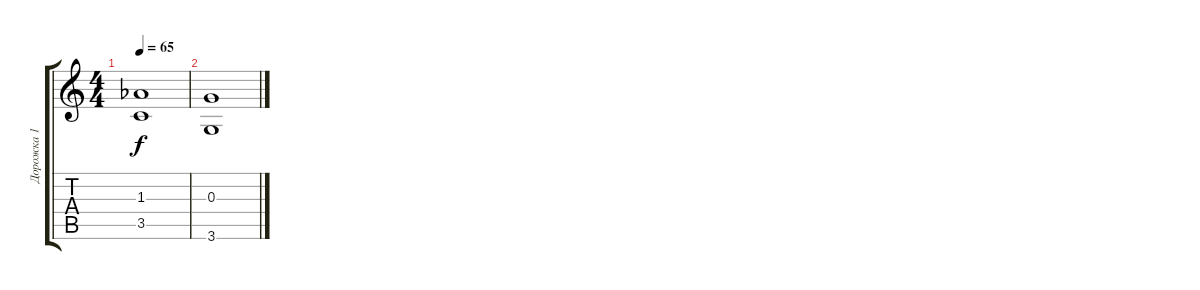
\track ("Дорожка 1" "Дорожка 1") {instrument distortionguitar}
\staff {score tabs}
\tuning (E4 B3 G3 D3 A2 E2) {hide}
\ts (4 4)
\tempo 65
\clef g2
\ks aminor
(1.3{acc b} 3.5).1{dy f} |
(0.3 3.6).1
